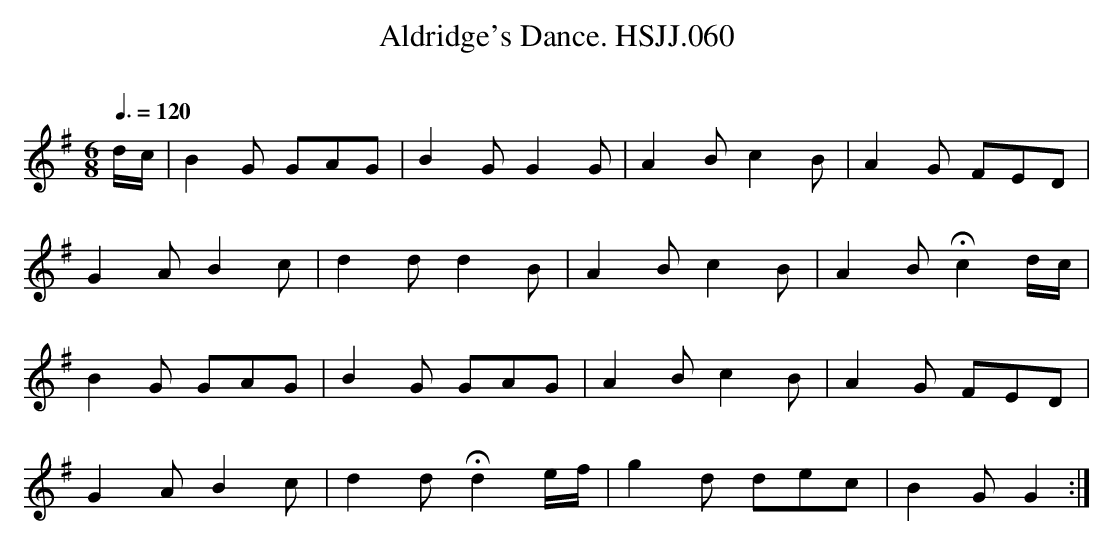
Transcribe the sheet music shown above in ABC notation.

X:1
T:Aldridge's Dance. HSJJ.060
M:6/8
L:1/8
Q:3/8=120
O:
K:G
d/c/|B2G GAG|B2G G2G|A2Bc2B|A2G FED|
G2AB2c|d2dd2B|A2Bc2B|A2BHc2d/c/|
B2G GAG|B2G GAG|A2Bc2B|A2G FED|
G2AB2c|d2dHd2e/f/|g2d dec|B2GG2:|
